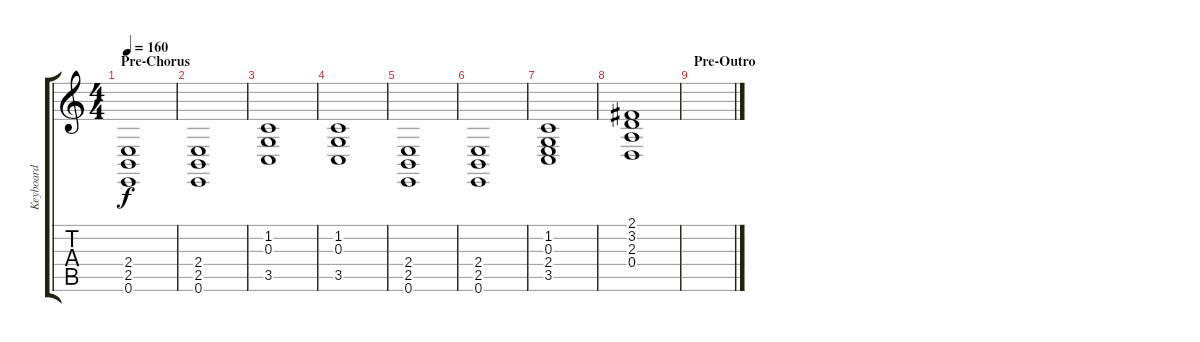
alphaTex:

\track ("Keyboard" "Keyboard") {instrument acousticgrandpiano}
\staff {score tabs}
\tuning (E4 B3 G3 D3 A2 E2) {hide}
\ts (4 4)
\section ("" "Pre-Chorus")
\tempo 160
\clef g2
\ks c
(2.4 2.5 0.6).1{dy f} |
(2.4 2.5 0.6).1 |
(1.2 0.3 3.5).1 |
(1.2 0.3 3.5).1 |
(2.4 2.5 0.6).1 |
(2.4 2.5 0.6).1 |
(1.2 0.3 2.4 3.5).1 |
(2.1 3.2 2.3 0.4).1 |
\section ("" "Pre-Outro")
